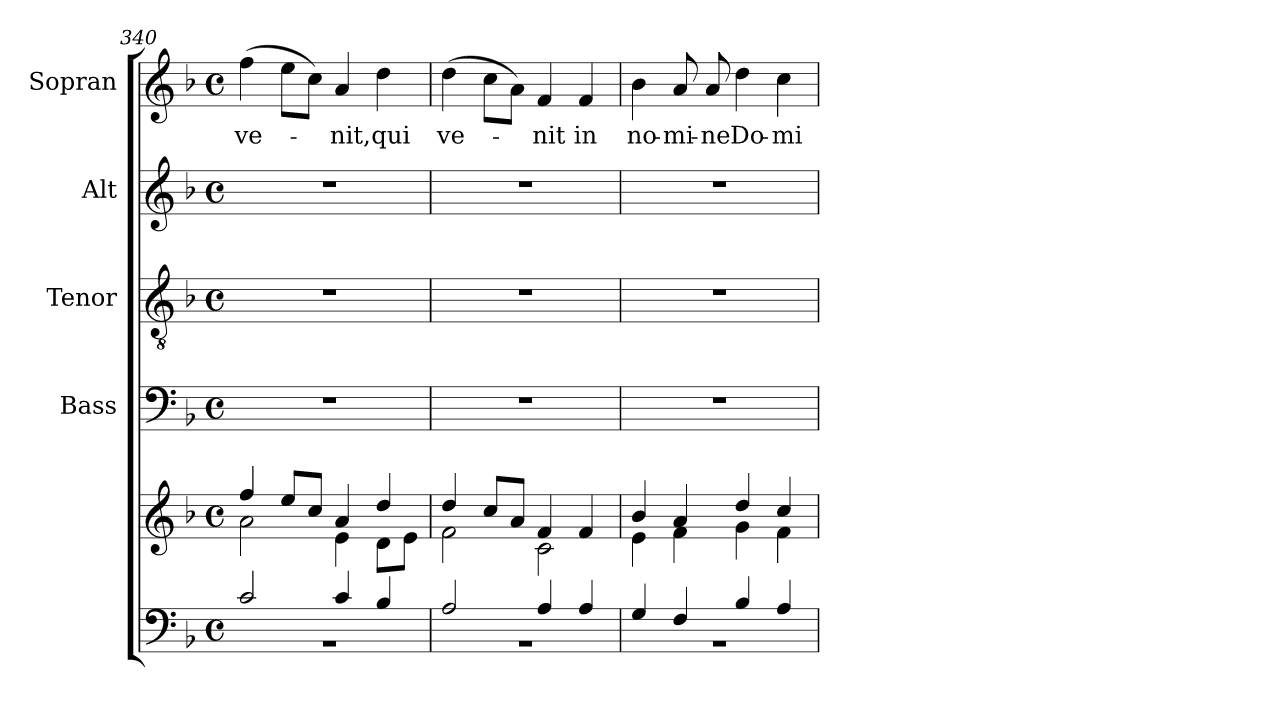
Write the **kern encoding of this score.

**kern	**kern	**kern	**kern	**kern	**kern	**text
*part5	*part5	*part4	*part3	*part2	*part1	*part1
*staff6	*staff5	*staff4	*staff3	*staff2	*staff1	*staff1
*	*	*I"Bass	*I"Tenor	*I"Alt	*I"Sopran	*
*	*	*I'B.	*I'T.	*I'A.	*I'S.	*
*clefF4	*clefG2	*clefF4	*clefGv2	*clefG2	*clefG2	*
*k[b-]	*k[b-]	*k[b-]	*k[b-]	*k[b-]	*k[b-]	*
*F:	*F:	*F:	*F:	*F:	*F:	*
*M4/4	*M4/4	*M4/4	*M4/4	*M4/4	*M4/4	*
*met(c)	*met(c)	*met(c)	*met(c)	*met(c)	*met(c)	*
=340	=340	=340	=340	=340	=340	=340
*^	*^	*	*	*	*	*
!	!	!	!	!	!	!	!	!LO:LY:b
2c/	1rBB	4ff/	2a\	1r	1r	1r	(>4ff\	ve-
.	.	8ee/L	.	.	.	.	8ee\L	.
.	.	8cc/J	.	.	.	.	8cc\J)	.
!	!	!	!	!	!	!	!	!LO:LY:b
4c/	.	4a/	4e\	.	.	.	4a/	-nit,
!	!	!	!	!	!	!	!	!LO:LY:b
4B-/	.	4dd/	8d\L	.	.	.	4dd\	qui
.	.	.	8e\J	.	.	.	.	.
=341	=341	=341	=341	=341	=341	=341	=341	=341
!	!	!	!	!	!	!	!	!LO:LY:b
2A/	1rBB	4dd/	2f\	1r	1r	1r	(>4dd\	ve-
.	.	8cc/L	.	.	.	.	8cc\L	.
.	.	8a/J	.	.	.	.	8a\J)	.
!	!	!	!	!	!	!	!	!LO:LY:b
4A/	.	4f/	2c\	.	.	.	4f/	-nit
!	!	!	!	!	!	!	!	!LO:LY:b
4A/	.	4f/	.	.	.	.	4f/	in
=342	=342	=342	=342	=342	=342	=342	=342	=342
!	!	!	!	!	!	!	!	!LO:LY:b
4G/	1rBB	4b-/	4e\	1r	1r	1r	4b-\	no-
!	!	!	!	!	!	!	!	!LO:LY:b
4F/	.	4a/	4f\	.	.	.	8a/	-mi-
!	!	!	!	!	!	!	!	!LO:LY:b
.	.	.	.	.	.	.	8a/	-ne
!	!	!	!	!	!	!	!	!LO:LY:b
4B-/	.	4dd/	4g\	.	.	.	4dd\	Do-
!	!	!	!	!	!	!	!	!LO:LY:b
4A/	.	4cc/	4f\	.	.	.	4cc\	-mi-
*v	*v	*	*	*	*	*	*	*
*	*v	*v	*	*	*	*	*
=	=	=	=	=	=	=
*-	*-	*-	*-	*-	*-	*-
